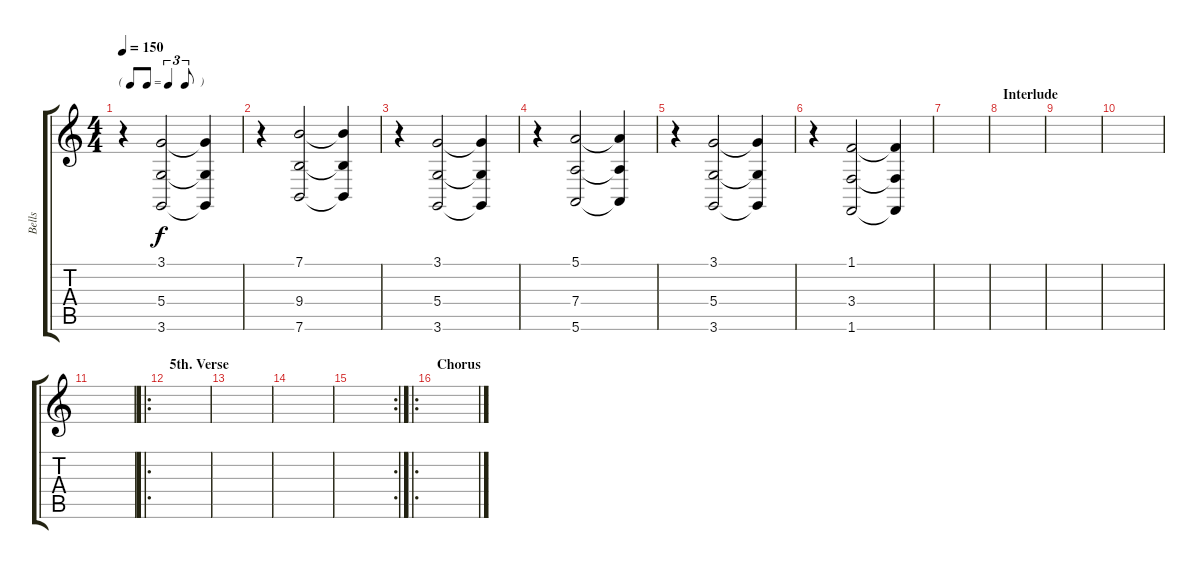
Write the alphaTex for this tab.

\track ("Bells" "Bells") {instrument tubularbells}
\staff {score tabs}
\tuning (E4 B3 G3 D3 A2 E2) {hide}
\ts (4 4)
\tf triplet8th
\tempo 150
\clef g2
\ks c
r.4{dy f} (3.1 5.4 3.6).2 (3.1{t} 5.4{t} 3.6{t}).4 |
r.4 (7.1 9.4 7.6).2 (7.1{t} 9.4{t} 7.6{t}).4 |
r.4 (3.1 5.4 3.6).2 (3.1{t} 5.4{t} 3.6{t}).4 |
r.4 (5.1 7.4 5.6).2 (5.1{t} 7.4{t} 5.6{t}).4 |
r.4 (3.1 5.4 3.6).2 (3.1{t} 5.4{t} 3.6{t}).4 |
r.4 (1.1 3.4 1.6).2 (1.1{t} 3.4{t} 1.6{t}).4 |
|
\section ("" "Interlude")
|
|
|
|
\ro
\section ("" "5th. Verse")
|
|
|
\rc 2
|
\ro
\section ("" "Chorus")
